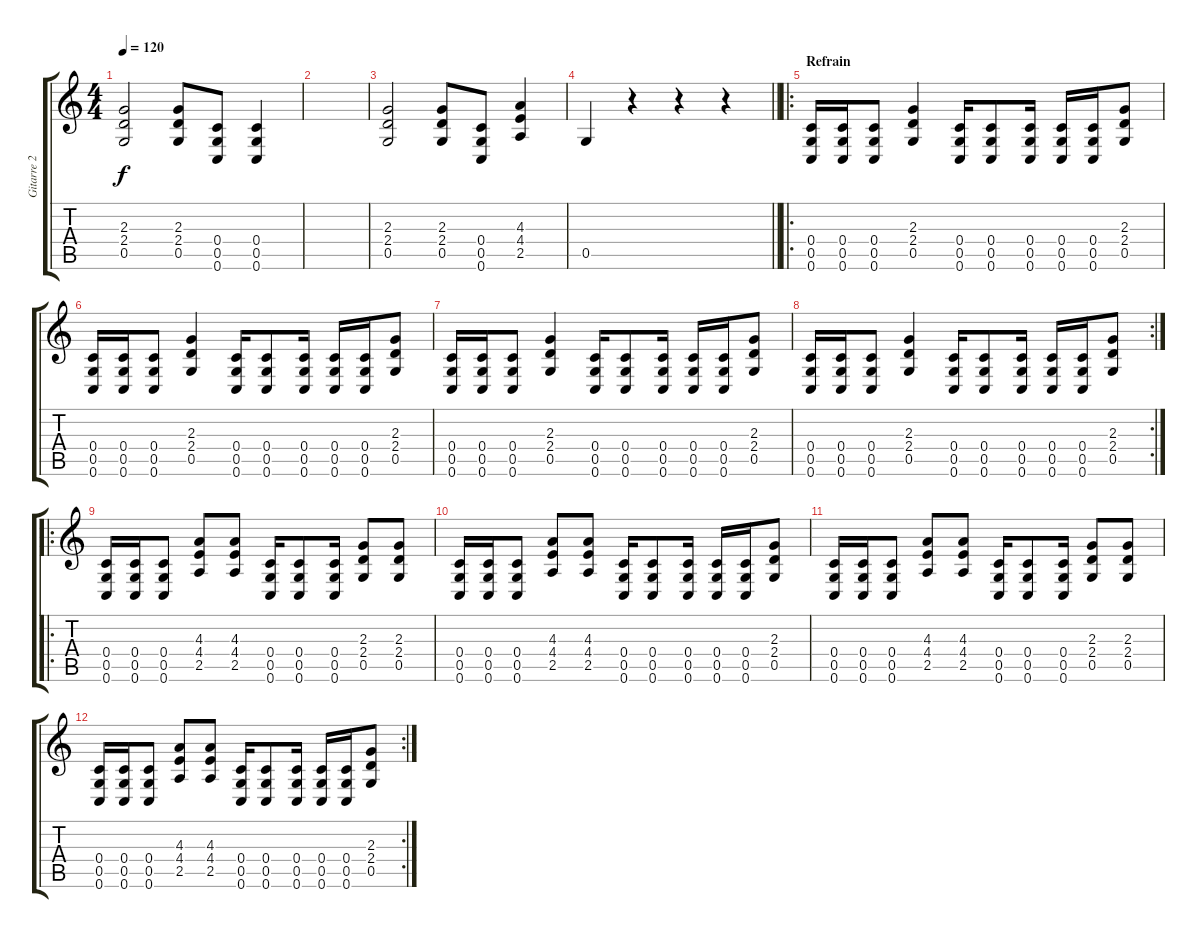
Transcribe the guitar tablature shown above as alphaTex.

\track ("Gitarre 2" "Gitarre 2") {instrument distortionguitar}
\staff {score tabs}
\tuning (D4 A3 F3 C3 G2 C2) {hide}
\ts (4 4)
\tempo 120
\clef g2
\ks c
(2.3 2.4 0.5).2{dy f} (2.3 2.4 0.5).8 (0.4 0.5 0.6).8 (0.4 0.5 0.6).4 |
|
(2.3 2.4 0.5).2 (2.3 2.4 0.5).8 (0.4 0.5 0.6).8 (4.3 4.4 2.5).4 |
\barLineRight lightlight
0.5.4 r.4 r.4 r.4 |
\ro
\section ("" "Refrain")
(0.4 0.5 0.6).16 (0.4 0.5 0.6).16 (0.4 0.5 0.6).8 (2.3 2.4 0.5).4 (0.4 0.5 0.6).16 (0.4 0.5 0.6).8 (0.4 0.5 0.6).16 (0.4 0.5 0.6).16 (0.4 0.5 0.6).16 (2.3 2.4 0.5).8 |
(0.4 0.5 0.6).16 (0.4 0.5 0.6).16 (0.4 0.5 0.6).8 (2.3 2.4 0.5).4 (0.4 0.5 0.6).16 (0.4 0.5 0.6).8 (0.4 0.5 0.6).16 (0.4 0.5 0.6).16 (0.4 0.5 0.6).16 (2.3 2.4 0.5).8 |
(0.4 0.5 0.6).16 (0.4 0.5 0.6).16 (0.4 0.5 0.6).8 (2.3 2.4 0.5).4 (0.4 0.5 0.6).16 (0.4 0.5 0.6).8 (0.4 0.5 0.6).16 (0.4 0.5 0.6).16 (0.4 0.5 0.6).16 (2.3 2.4 0.5).8 |
\rc 2
(0.4 0.5 0.6).16 (0.4 0.5 0.6).16 (0.4 0.5 0.6).8 (2.3 2.4 0.5).4 (0.4 0.5 0.6).16 (0.4 0.5 0.6).8 (0.4 0.5 0.6).16 (0.4 0.5 0.6).16 (0.4 0.5 0.6).16 (2.3 2.4 0.5).8 |
\ro
(0.4 0.5 0.6).16 (0.4 0.5 0.6).16 (0.4 0.5 0.6).8 (4.3 4.4 2.5).8 (4.3 4.4 2.5).8 (0.4 0.5 0.6).16 (0.4 0.5 0.6).8 (0.4 0.5 0.6).16 (2.3 2.4 0.5).8 (2.3 2.4 0.5).8 |
(0.4 0.5 0.6).16 (0.4 0.5 0.6).16 (0.4 0.5 0.6).8 (4.3 4.4 2.5).8 (4.3 4.4 2.5).8 (0.4 0.5 0.6).16 (0.4 0.5 0.6).8 (0.4 0.5 0.6).16 (0.4 0.5 0.6).16 (0.4 0.5 0.6).16 (2.3 2.4 0.5).8 |
(0.4 0.5 0.6).16 (0.4 0.5 0.6).16 (0.4 0.5 0.6).8 (4.3 4.4 2.5).8 (4.3 4.4 2.5).8 (0.4 0.5 0.6).16 (0.4 0.5 0.6).8 (0.4 0.5 0.6).16 (2.3 2.4 0.5).8 (2.3 2.4 0.5).8 |
\rc 2
(0.4 0.5 0.6).16 (0.4 0.5 0.6).16 (0.4 0.5 0.6).8 (4.3 4.4 2.5).8 (4.3 4.4 2.5).8 (0.4 0.5 0.6).16 (0.4 0.5 0.6).8 (0.4 0.5 0.6).16 (0.4 0.5 0.6).16 (0.4 0.5 0.6).16 (2.3 2.4 0.5).8
